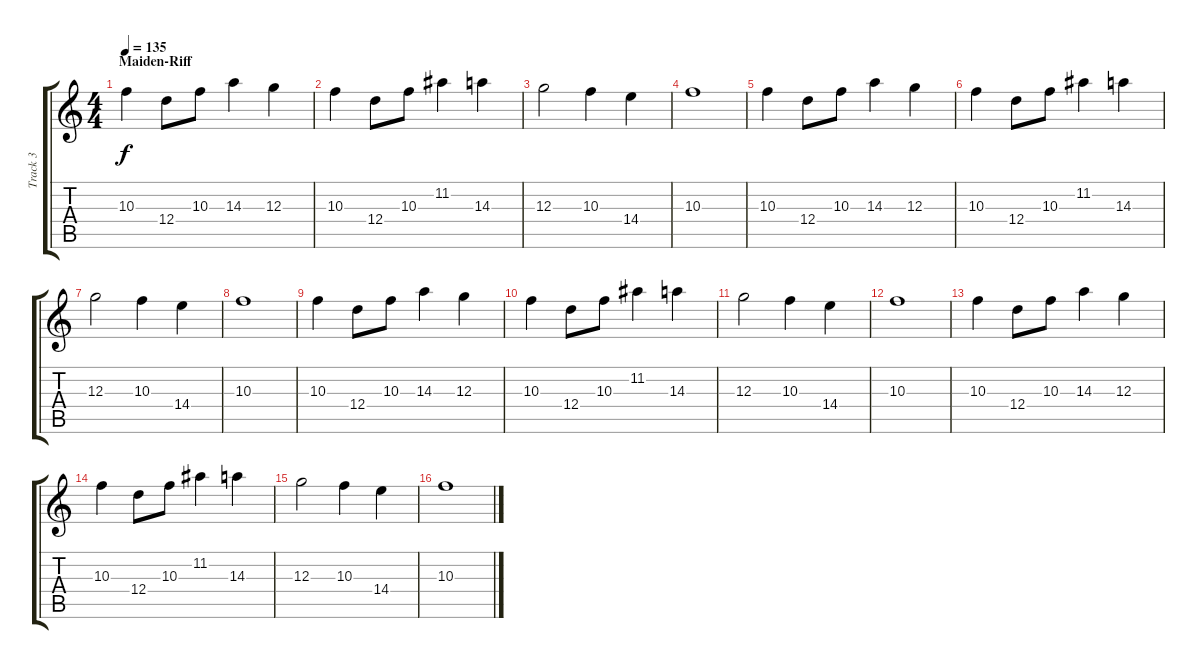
\track ("Track 3" "Track 3") {instrument overdrivenguitar}
\staff {score tabs}
\tuning (E4 B3 G3 D3 A2 E2) {hide}
\ts (4 4)
\section ("" "Maiden-Riff")
\tempo 135
\clef g2
\ks c
10.3.4{dy f} 12.4.8 10.3.8 14.3.4 12.3.4 |
10.3.4 12.4.8 10.3.8 11.2.4 14.3.4 |
12.3.2 10.3.4 14.4.4 |
10.3.1 |
10.3.4 12.4.8 10.3.8 14.3.4 12.3.4 |
10.3.4 12.4.8 10.3.8 11.2.4 14.3.4 |
12.3.2 10.3.4 14.4.4 |
10.3.1 |
10.3.4 12.4.8 10.3.8 14.3.4 12.3.4 |
10.3.4 12.4.8 10.3.8 11.2.4 14.3.4 |
12.3.2 10.3.4 14.4.4 |
10.3.1 |
10.3.4 12.4.8 10.3.8 14.3.4 12.3.4 |
10.3.4 12.4.8 10.3.8 11.2.4 14.3.4 |
12.3.2 10.3.4 14.4.4 |
10.3.1
